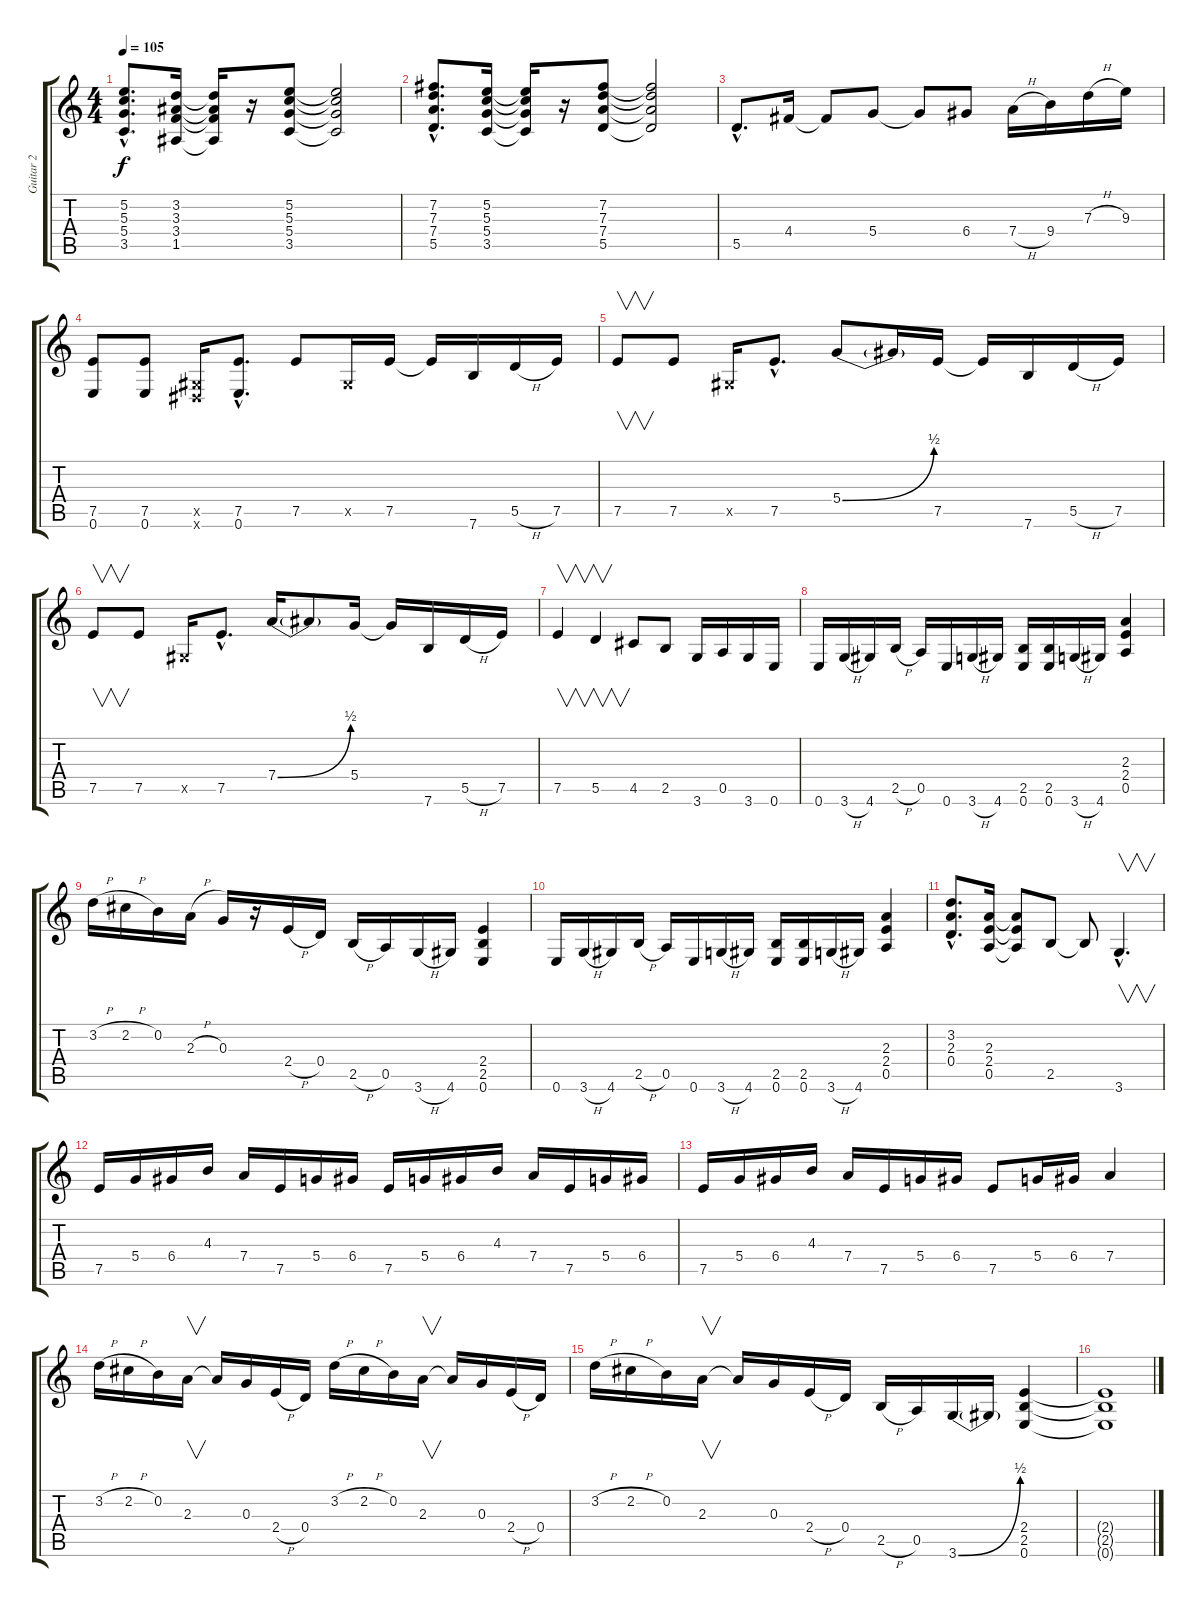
\track ("Guitar 2" "Guitar 2") {instrument distortionguitar}
\staff {score tabs}
\tuning (E4 B3 G3 D3 A2 E2) {hide}
\ts (4 4)
\tempo 105
\clef g2
\ks c
(5.2{hac} 5.3{hac} 5.4{hac} 3.5{hac}).8{d dy f} (3.2 3.3 3.4 1.5).16 (3.2{t} 3.3{t} 3.4{t} 1.5{t}).16 r.16 (5.2 5.3 5.4 3.5).8 (5.2{t} 5.3{t} 5.4{t} 3.5{t}).2 |
(7.2{hac} 7.3{hac} 7.4{hac} 5.5{hac}).8{d} (5.2 5.3 5.4 3.5).16 (5.2{t} 5.3{t} 5.4{t} 3.5{t}).16 r.16 (7.2 7.3 7.4 5.5).8 (7.2{t} 7.3{t} 7.4{t} 5.5{t}).2 |
5.5{hac}.8{d} 4.4.16 4.4{t}.8 5.4.8 5.4{t}.8 6.4.8 7.4{h}.16 9.4.16 7.3{h}.16 9.3.16 |
(7.5 0.6).8 (7.5 0.6).8 (-1.5{x} -1.6{x}).16 (7.5{hac} 0.6{hac}).8{d} 7.5.8 -1.5{x}.16 7.5.16 7.5{t}.16 7.6.16 5.5{h}.16 7.5.16 |
7.5.8{v} 7.5.8 -1.5{x}.16 7.5{hac}.8{d} 5.4{be (bend 0 0 60 2)}.8 5.4{t}.16 7.5.16 7.5{t}.16 7.6.16 5.5{h}.16 7.5.16 |
7.5.8{v} 7.5.8 -1.5{x}.16 7.5{hac}.8{d} 7.4{be (bend 0 0 60 2)}.16 7.4{t}.8 5.4.16 5.4{t}.16 7.6.16 5.5{h}.16 7.5.16 |
7.5.4{v} 5.5.4{v} 4.5.8 2.5.8 3.6.16 0.5.16 3.6.16 0.6.16 |
0.6.16 3.6{h}.16 4.6.16 2.5{h}.16 0.5.16 0.6.16 3.6{h}.16 4.6.16 (2.5 0.6).16 (2.5 0.6).16 3.6{h}.16 4.6.16 (2.3 2.4 0.5).4 |
3.2{h}.16 2.2{h}.16 0.2.16 2.3{h}.16 0.3.16 r.16 2.4{h}.16 0.4.16 2.5{h}.16 0.5.16 3.6{h}.16 4.6.16 (2.4 2.5 0.6).4 |
0.6.16 3.6{h}.16 4.6.16 2.5{h}.16 0.5.16 0.6.16 3.6{h}.16 4.6.16 (2.5 0.6).16 (2.5 0.6).16 3.6{h}.16 4.6.16 (2.3 2.4 0.5).4 |
(3.2{hac} 2.3{hac} 0.4{hac}).8{d} (2.3 2.4 0.5).16 (2.3{t} 2.4{t} 0.5{t}).8 2.5.8 2.5{t}.8 3.6{hac}.4{v d} |
7.5.16 5.4.16 6.4.16 4.3.16 7.4.16 7.5.16 5.4.16 6.4.16 7.5.16 5.4.16 6.4.16 4.3.16 7.4.16 7.5.16 5.4.16 6.4.16 |
7.5.16 5.4.16 6.4.16 4.3.16 7.4.16 7.5.16 5.4.16 6.4.16 7.5.8 5.4.16 6.4.16 7.4.4 |
3.2{h}.16 2.2{h}.16 0.2.16 2.3.16{v} 2.3{t}.16 0.3.16 2.4{h}.16 0.4.16 3.2{h}.16 2.2{h}.16 0.2.16 2.3.16{v} 2.3{t}.16 0.3.16 2.4{h}.16 0.4.16 |
3.2{h}.16 2.2{h}.16 0.2.16 2.3.16{v} 2.3{t}.16 0.3.16 2.4{h}.16 0.4.16 2.5{h}.16 0.5.16 3.6{be (bend 0 0 60 2)}.16 3.6{t}.16 (2.4 2.5 0.6).4 |
(2.4{t} 2.5{t} 0.6{t}).1
